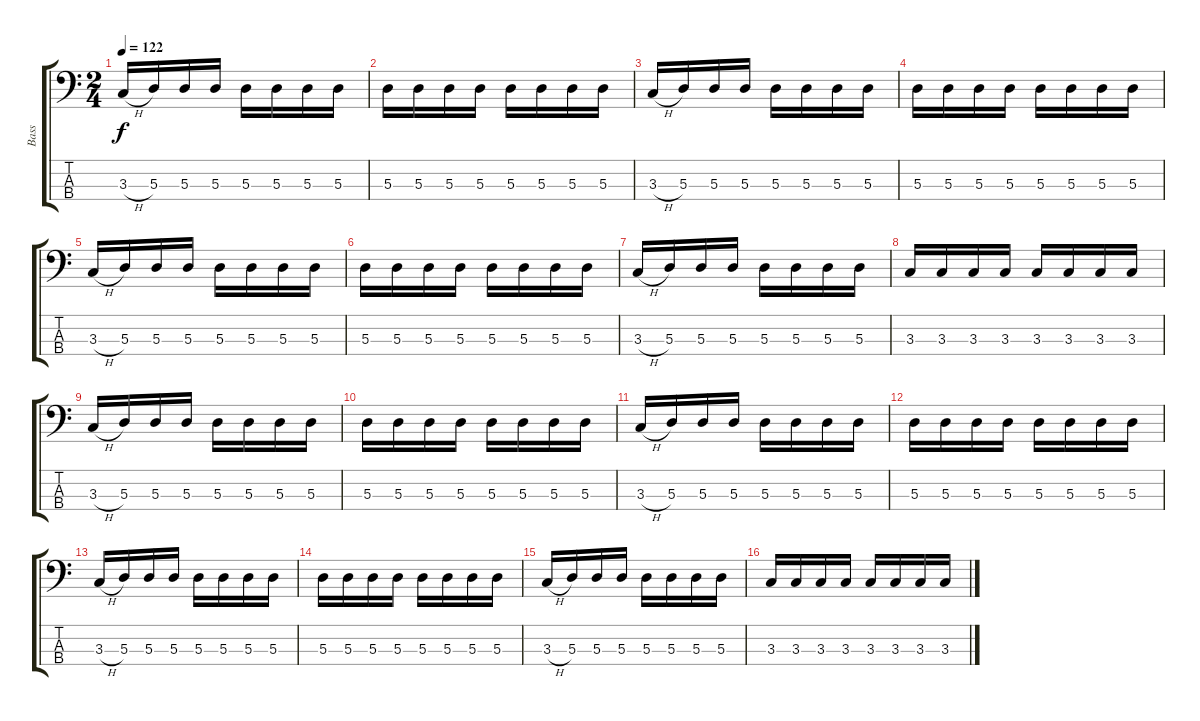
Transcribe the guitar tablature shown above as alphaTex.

\track ("Bass" "Bass") {instrument electricbassfinger}
\staff {score tabs}
\tuning (G2 D2 A1 E1) {hide}
\ts (2 4)
\tempo 122
\clef f4
\ks c
3.3{h}.16{dy f} 5.3.16 5.3.16 5.3.16 5.3.16 5.3.16 5.3.16 5.3.16 |
5.3.16 5.3.16 5.3.16 5.3.16 5.3.16 5.3.16 5.3.16 5.3.16 |
3.3{h}.16 5.3.16 5.3.16 5.3.16 5.3.16 5.3.16 5.3.16 5.3.16 |
5.3.16 5.3.16 5.3.16 5.3.16 5.3.16 5.3.16 5.3.16 5.3.16 |
3.3{h}.16 5.3.16 5.3.16 5.3.16 5.3.16 5.3.16 5.3.16 5.3.16 |
5.3.16 5.3.16 5.3.16 5.3.16 5.3.16 5.3.16 5.3.16 5.3.16 |
3.3{h}.16 5.3.16 5.3.16 5.3.16 5.3.16 5.3.16 5.3.16 5.3.16 |
3.3.16 3.3.16 3.3.16 3.3.16 3.3.16 3.3.16 3.3.16 3.3.16 |
3.3{h}.16 5.3.16 5.3.16 5.3.16 5.3.16 5.3.16 5.3.16 5.3.16 |
5.3.16 5.3.16 5.3.16 5.3.16 5.3.16 5.3.16 5.3.16 5.3.16 |
3.3{h}.16 5.3.16 5.3.16 5.3.16 5.3.16 5.3.16 5.3.16 5.3.16 |
5.3.16 5.3.16 5.3.16 5.3.16 5.3.16 5.3.16 5.3.16 5.3.16 |
3.3{h}.16 5.3.16 5.3.16 5.3.16 5.3.16 5.3.16 5.3.16 5.3.16 |
5.3.16 5.3.16 5.3.16 5.3.16 5.3.16 5.3.16 5.3.16 5.3.16 |
3.3{h}.16 5.3.16 5.3.16 5.3.16 5.3.16 5.3.16 5.3.16 5.3.16 |
3.3.16 3.3.16 3.3.16 3.3.16 3.3.16 3.3.16 3.3.16 3.3.16
